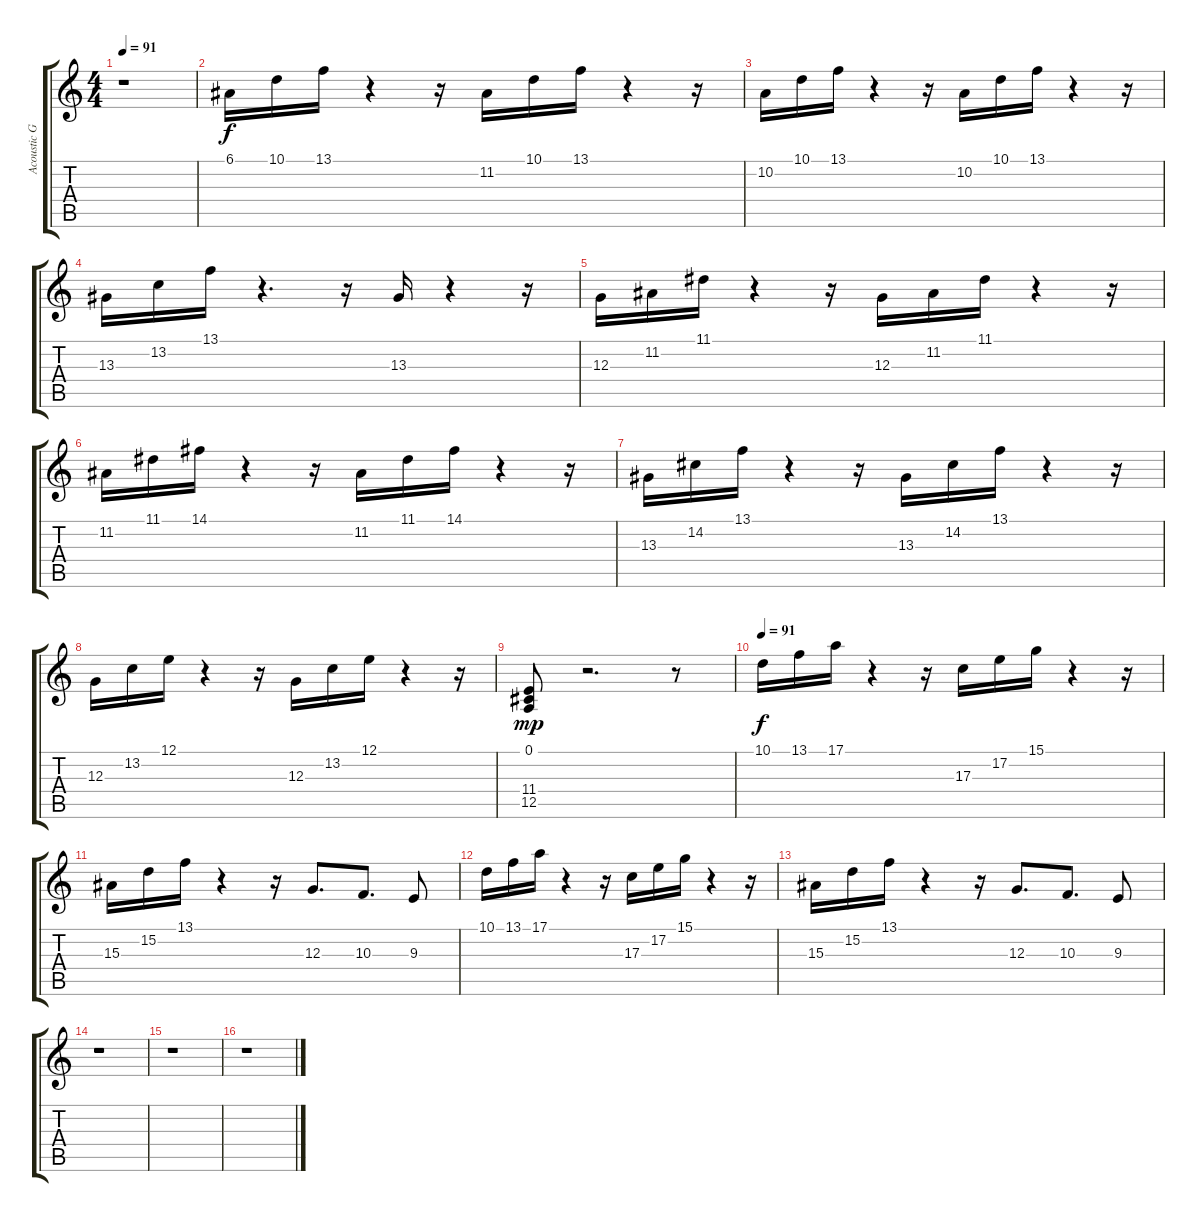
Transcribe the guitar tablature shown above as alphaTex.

\track ("Acoustic Grand Piano" "Acoustic G") {instrument acousticgrandpiano}
\staff {score tabs}
\tuning (E4 B3 G3 D3 A2 E2) {hide}
\ts (4 4)
\tempo 91
\clef g2
\ks c
r.1{dy f} |
6.1.16 10.1.16 13.1.16 r.4 r.16 11.2.16 10.1.16 13.1.16 r.4 r.16 |
10.2.16 10.1.16 13.1.16 r.4 r.16 10.2.16 10.1.16 13.1.16 r.4 r.16 |
13.3.16 13.2.16 13.1.16 r.4{d} r.16 13.3.16 r.4 r.16 |
12.3.16 11.2.16 11.1.16 r.4 r.16 12.3.16 11.2.16 11.1.16 r.4 r.16 |
11.2.16 11.1.16 14.1.16 r.4 r.16 11.2.16 11.1.16 14.1.16 r.4 r.16 |
13.3.16 14.2.16 13.1.16 r.4 r.16 13.3.16 14.2.16 13.1.16 r.4 r.16 |
12.3.16 13.2.16 12.1.16 r.4 r.16 12.3.16 13.2.16 12.1.16 r.4 r.16 |
(0.1 11.4 12.5).8{dy mp} r.2{d} r.8 |
\tempo 91
10.1.16{dy f} 13.1.16 17.1.16 r.4 r.16 17.3.16 17.2.16 15.1.16 r.4 r.16 |
15.3.16 15.2.16 13.1.16 r.4 r.16 12.3.8{d} 10.3.8{d} 9.3.8 |
10.1.16 13.1.16 17.1.16 r.4 r.16 17.3.16 17.2.16 15.1.16 r.4 r.16 |
15.3.16 15.2.16 13.1.16 r.4 r.16 12.3.8{d} 10.3.8{d} 9.3.8 |
r.1 |
r.1 |
r.1
